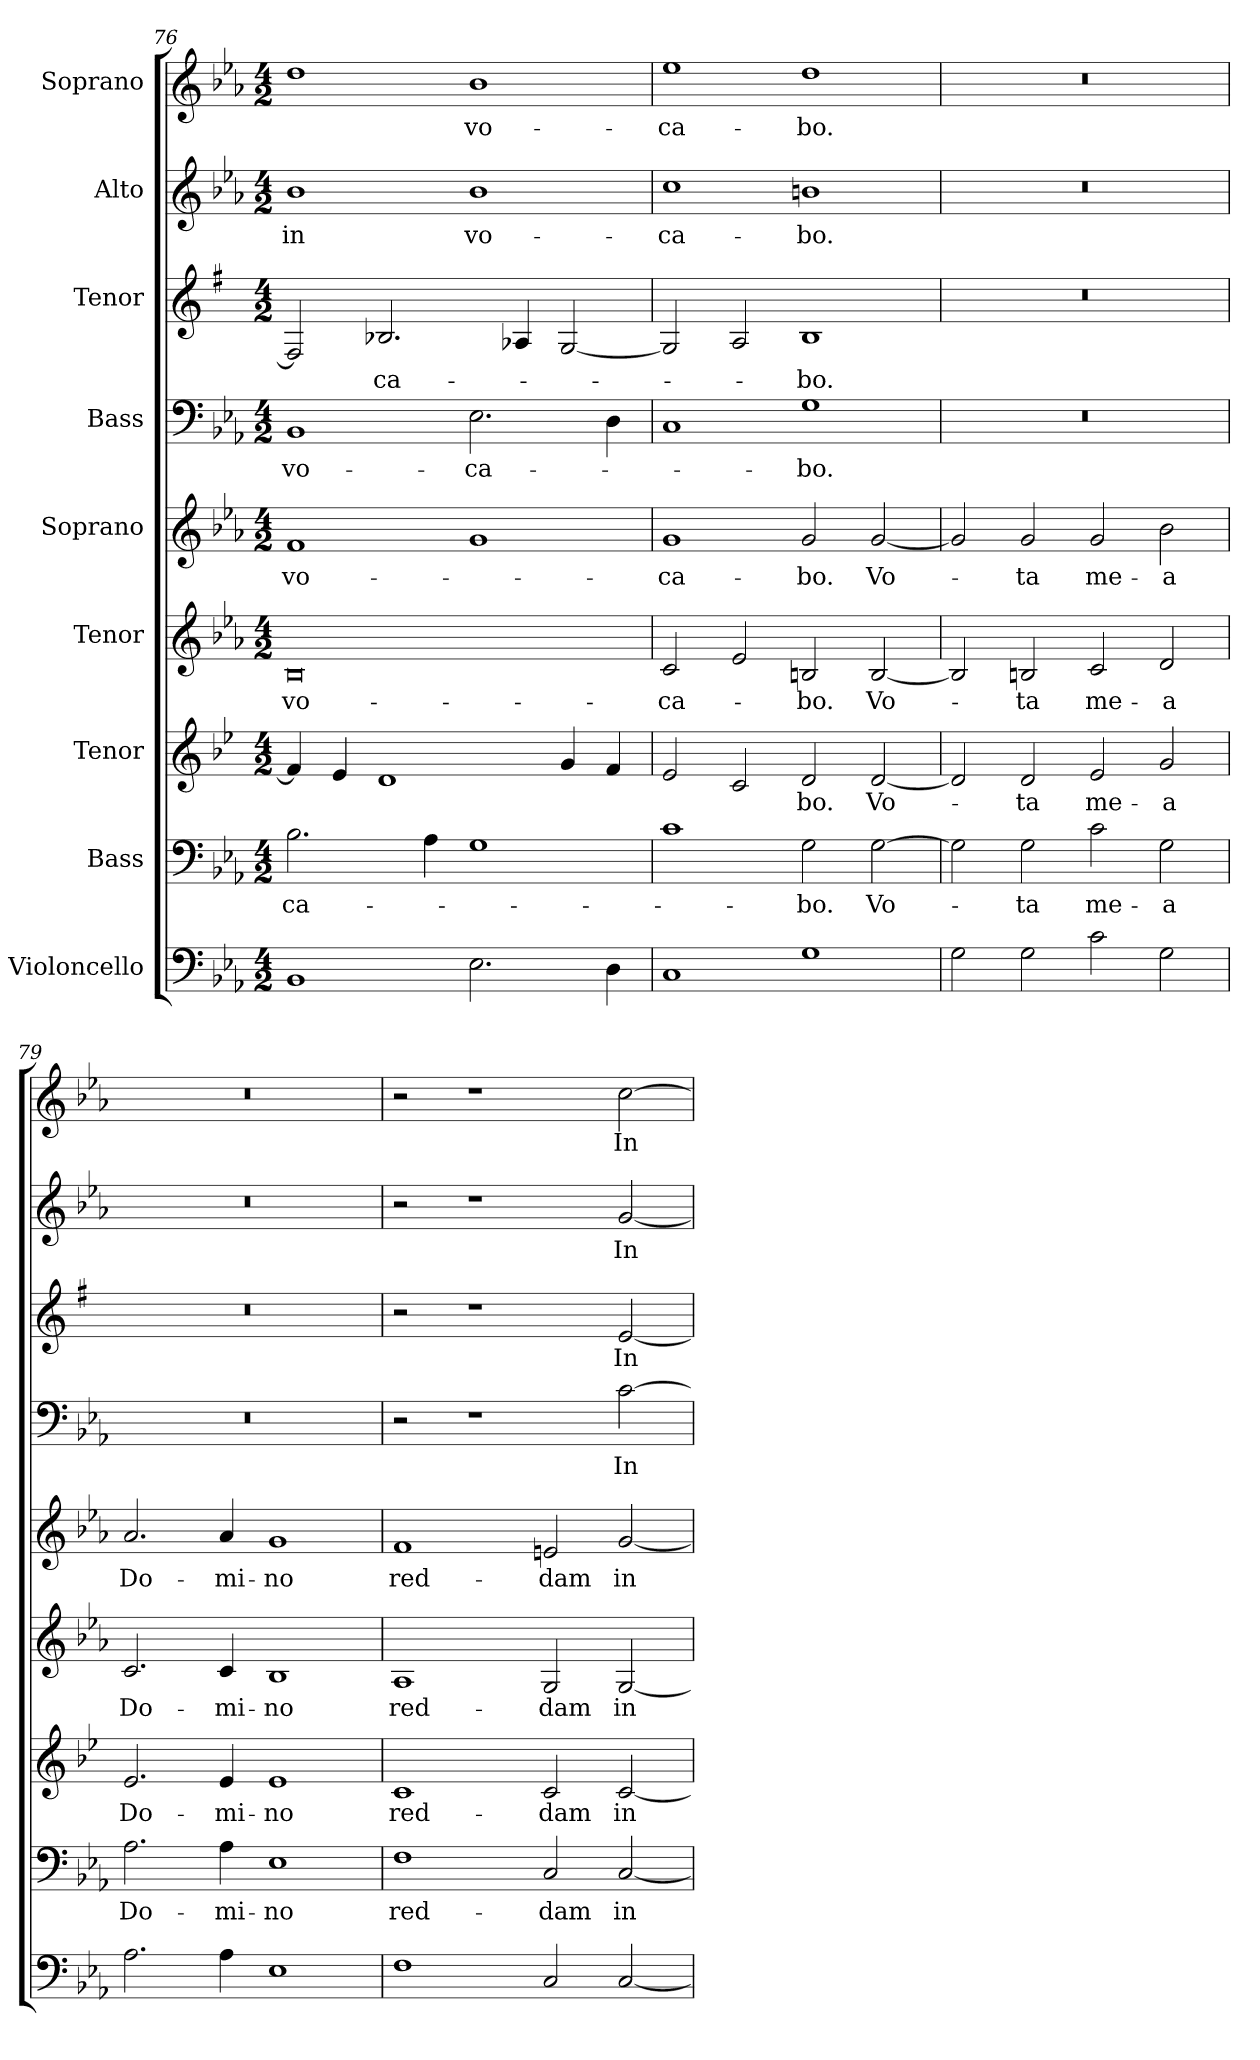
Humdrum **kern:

**kern	**kern	**text	**kern	**text	**kern	**text	**kern	**text	**kern	**text	**kern	**text	**kern	**text	**kern	**text
*part9	*part8	*part8	*part7	*part7	*part6	*part6	*part5	*part5	*part4	*part4	*part3	*part3	*part2	*part2	*part1	*part1
*staff9	*staff8	*staff8	*staff7	*staff7	*staff6	*staff6	*staff5	*staff5	*staff4	*staff4	*staff3	*staff3	*staff2	*staff2	*staff1	*staff1
*I"Violoncello	*I"Bass	*	*I"Tenor	*	*I"Tenor	*	*I"Soprano	*	*I"Bass	*	*I"Tenor	*	*I"Alto	*	*I"Soprano	*
*clefF4	*clefF4	*	*clefG2	*	*clefG2	*	*clefG2	*	*clefF4	*	*clefG2	*	*clefG2	*	*clefG2	*
*k[b-e-a-]	*k[b-e-a-]	*	*k[b-e-]	*	*k[b-e-a-]	*	*k[b-e-a-]	*	*k[b-e-a-]	*	*k[f#]	*	*k[b-e-a-]	*	*k[b-e-a-]	*
*M4/2	*M4/2	*	*M4/2	*	*M4/2	*	*M4/2	*	*M4/2	*	*M4/2	*	*M4/2	*	*M4/2	*
=76	=76	=76	=76	=76	=76	=76	=76	=76	=76	=76	=76	=76	=76	=76	=76	=76
1BB-	2.B-\	-ca-	4f/]	.	0B-	-vo-	1f	-vo-	1BB-	-vo-	2F/]	.	1b-	in	1dd	.
.	.	.	4e-/	.	.	.	.	.	.	.	.	.	.	.	.	.
.	.	.	1d	.	.	.	.	.	.	.	2.B-X/	-ca-	.	.	.	.
.	4A-\	.	.	.	.	.	.	.	.	.	.	.	.	.	.	.
2.E-\	1G	.	.	.	.	.	1g	.	2.E-\	-ca-	.	.	1b-	vo-	1b-	-vo-
.	.	.	.	.	.	.	.	.	.	.	4A-X/	.	.	.	.	.
.	.	.	4g/	.	.	.	.	.	.	.	[2G/	.	.	.	.	.
4D\	.	.	4f/	.	.	.	.	.	4D\	.	.	.	.	.	.	.
=77	=77	=77	=77	=77	=77	=77	=77	=77	=77	=77	=77	=77	=77	=77	=77	=77
1C	1c	.	2e-/	.	2c/	-ca-	1g	-ca-	1C	.	2G/]	.	1cc	-ca-	1ee-	-ca-
.	.	.	2c/	.	2e-/	.	.	.	.	.	2A/	.	.	.	.	.
1G	2G\	-bo.	2d/	-bo.	2Bn/	-bo.	2g/	-bo.	1G	-bo.	1B	-bo.	1bn	-bo.	1dd	-bo.
.	[2G\	Vo-	[2d/	Vo-	[2B/	Vo-	[2g/	Vo-	.	.	.	.	.	.	.	.
=78	=78	=78	=78	=78	=78	=78	=78	=78	=78	=78	=78	=78	=78	=78	=78	=78
2G\	2G\]	.	2d/]	.	2B/]	.	2g/]	.	0r	.	0r	.	0r	.	0r	.
2G\	2G\	-ta	2d/	-ta	2Bn/	-ta	2g/	-ta	.	.	.	.	.	.	.	.
2c\	2c\	me-	2e-/	me-	2c/	me-	2g/	me-	.	.	.	.	.	.	.	.
2G\	2G\	-a	2g/	-a	2d/	-a	2b-\	-a	.	.	.	.	.	.	.	.
!!LO:PB:g=z
=79	=79	=79	=79	=79	=79	=79	=79	=79	=79	=79	=79	=79	=79	=79	=79	=79
2.A-\	2.A-\	Do-	2.e-/	Do-	2.c/	Do-	2.a-/	Do-	0r	.	0r	.	0r	.	0r	.
4A-\	4A-\	-mi-	4e-/	-mi-	4c/	-mi-	4a-/	-mi-	.	.	.	.	.	.	.	.
1E-	1E-	-no	1e-	-no	1B-	-no	1g	-no	.	.	.	.	.	.	.	.
=80	=80	=80	=80	=80	=80	=80	=80	=80	=80	=80	=80	=80	=80	=80	=80	=80
1F	1F	red-	1c	red-	1A-	red-	1f	red-	2r	.	2r	.	2r	.	2r	.
.	.	.	.	.	.	.	.	.	1r	.	1r	.	1r	.	1r	.
2C/	2C/	-dam	2c/	-dam	2G/	-dam	2en/	-dam	.	.	.	.	.	.	.	.
[2C/	[2C/	in	[2c/	in	[2G/	in	[2g/	in	[2c\	In	[2e/	In	[2g/	In-	[2cc\	In
=	=	=	=	=	=	=	=	=	=	=	=	=	=	=	=	=
*-	*-	*-	*-	*-	*-	*-	*-	*-	*-	*-	*-	*-	*-	*-	*-	*-
